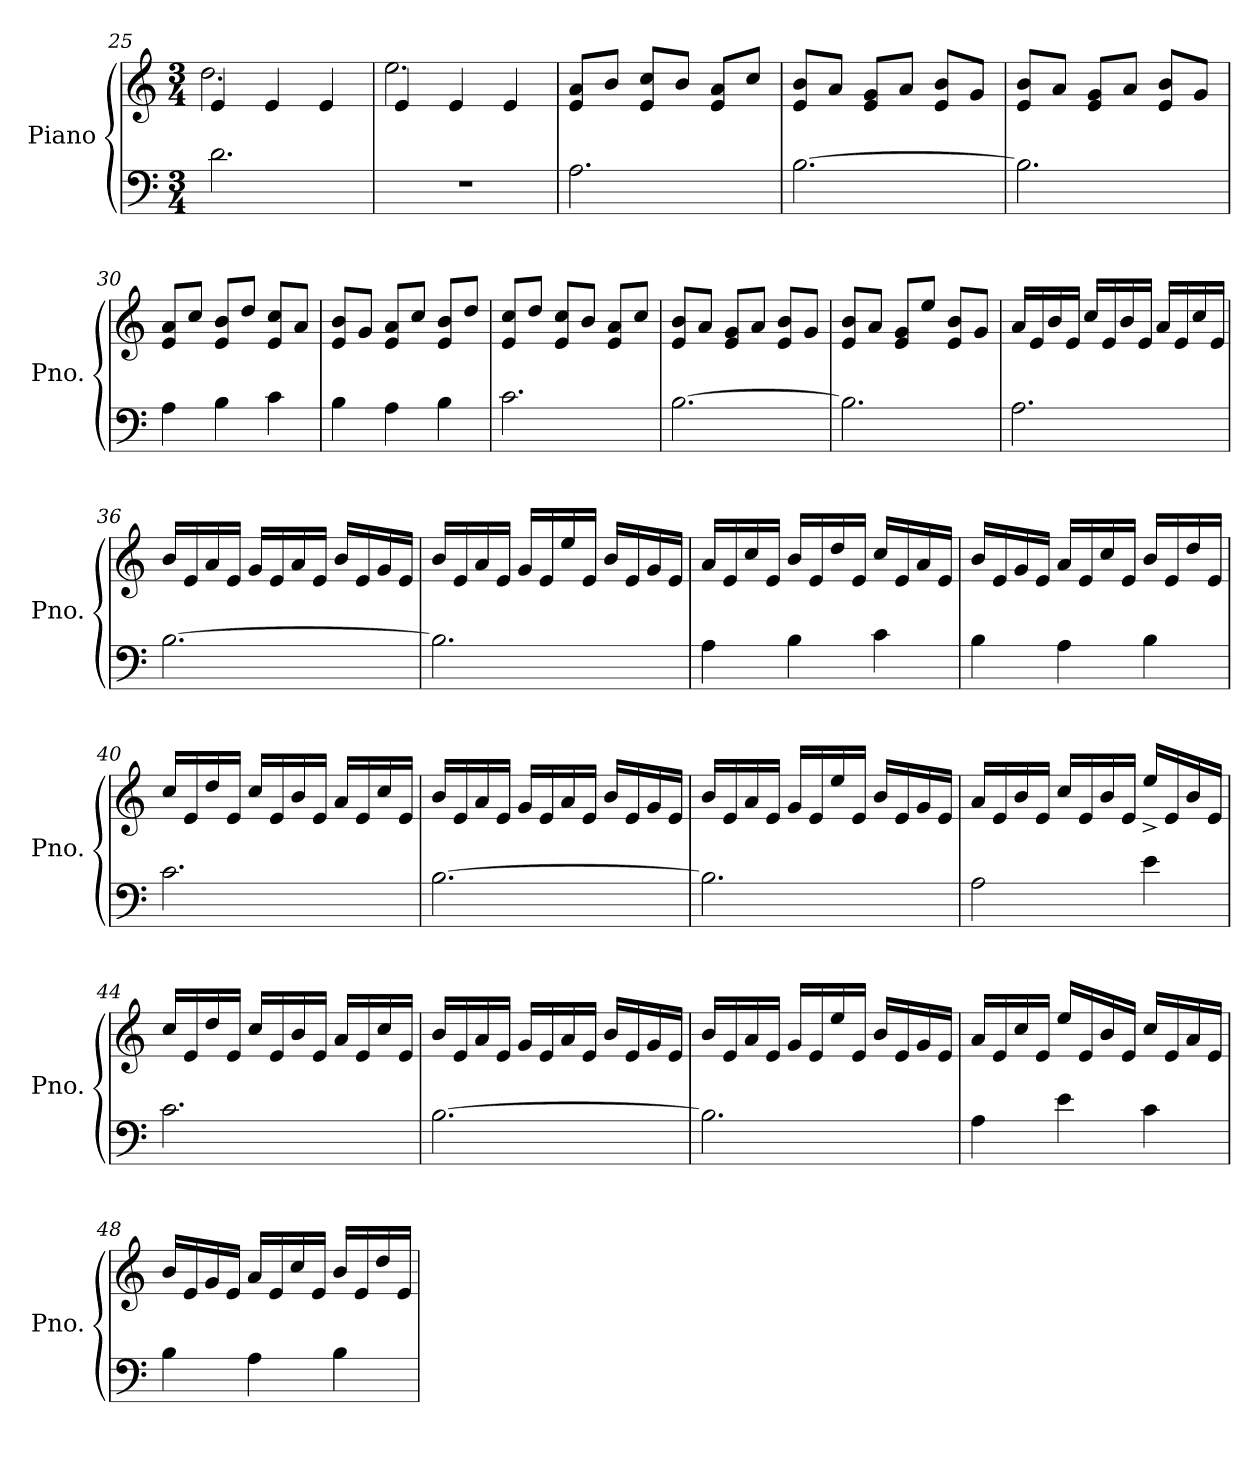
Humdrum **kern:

**kern	**kern
*part1	*part1
*staff2	*staff1
*I"Piano	*
*I'Pno.	*
*clefF4	*clefG2
*k[]	*k[]
*M3/4	*M3/4
=25	=25
*	*^
2.d\	4e/	2.dd\
.	4e/	.
.	4e/	.
=26	=26	=26
2.r	4e/	2.ee\
.	4e/	.
.	4e/	.
*	*v	*v
=27	=27
2.A\	8e/ 8a/L
.	8b/J
.	8e/ 8cc/L
.	8b/J
.	8e/ 8a/L
.	8cc/J
=28	=28
[2.B\	8e/ 8b/L
.	8a/J
.	8e/ 8g/L
.	8a/J
.	8e/ 8b/L
.	8g/J
!!LO:LB:g=z
=29	=29
2.B\]	8e/ 8b/L
.	8a/J
.	8e/ 8g/L
.	8a/J
.	8e/ 8b/L
.	8g/J
=30	=30
4A\	8e/ 8a/L
.	8cc/J
4B\	8e/ 8b/L
.	8dd/J
4c\	8e/ 8cc/L
.	8a/J
=31	=31
4B\	8e/ 8b/L
.	8g/J
4A\	8e/ 8a/L
.	8cc/J
4B\	8e/ 8b/L
.	8dd/J
=32	=32
2.c\	8e/ 8cc/L
.	8dd/J
.	8e/ 8cc/L
.	8b/J
.	8e/ 8a/L
.	8cc/J
=33	=33
[2.B\	8e/ 8b/L
.	8a/J
.	8e/ 8g/L
.	8a/J
.	8e/ 8b/L
.	8g/J
=34	=34
2.B\]	8e/ 8b/L
.	8a/J
.	8e/ 8g/L
.	8ee/J
.	8e/ 8b/L
.	8g/J
!!LO:LB:g=z
=35	=35
2.A\	16a/LL
.	16e/
.	16b/
.	16e/JJ
.	16cc/LL
.	16e/
.	16b/
.	16e/JJ
.	16a/LL
.	16e/
.	16cc/
.	16e/JJ
=36	=36
[2.B\	16b/LL
.	16e/
.	16a/
.	16e/JJ
.	16g/LL
.	16e/
.	16a/
.	16e/JJ
.	16b/LL
.	16e/
.	16g/
.	16e/JJ
=37	=37
2.B\]	16b/LL
.	16e/
.	16a/
.	16e/JJ
.	16g/LL
.	16e/
.	16ee/
.	16e/JJ
.	16b/LL
.	16e/
.	16g/
.	16e/JJ
!!LO:PB:g=z
=38	=38
4A\	16a/LL
.	16e/
.	16cc/
.	16e/JJ
4B\	16b/LL
.	16e/
.	16dd/
.	16e/JJ
4c\	16cc/LL
.	16e/
.	16a/
.	16e/JJ
=39	=39
4B\	16b/LL
.	16e/
.	16g/
.	16e/JJ
4A\	16a/LL
.	16e/
.	16cc/
.	16e/JJ
4B\	16b/LL
.	16e/
.	16dd/
.	16e/JJ
=40	=40
2.c\	16cc/LL
.	16e/
.	16dd/
.	16e/JJ
.	16cc/LL
.	16e/
.	16b/
.	16e/JJ
.	16a/LL
.	16e/
.	16cc/
.	16e/JJ
!!LO:LB:g=z
=41	=41
[2.B\	16b/LL
.	16e/
.	16a/
.	16e/JJ
.	16g/LL
.	16e/
.	16a/
.	16e/JJ
.	16b/LL
.	16e/
.	16g/
.	16e/JJ
=42	=42
2.B\]	16b/LL
.	16e/
.	16a/
.	16e/JJ
.	16g/LL
.	16e/
.	16ee/
.	16e/JJ
.	16b/LL
.	16e/
.	16g/
.	16e/JJ
=43	=43
2A\	16a/LL
.	16e/
.	16b/
.	16e/JJ
.	16cc/LL
.	16e/
.	16b/
.	16e/JJ
4e\	16ee^/LL
.	16e/
.	16b/
.	16e/JJ
!!LO:LB:g=z
=44	=44
2.c\	16cc/LL
.	16e/
.	16dd/
.	16e/JJ
.	16cc/LL
.	16e/
.	16b/
.	16e/JJ
.	16a/LL
.	16e/
.	16cc/
.	16e/JJ
=45	=45
[2.B\	16b/LL
.	16e/
.	16a/
.	16e/JJ
.	16g/LL
.	16e/
.	16a/
.	16e/JJ
.	16b/LL
.	16e/
.	16g/
.	16e/JJ
=46	=46
2.B\]	16b/LL
.	16e/
.	16a/
.	16e/JJ
.	16g/LL
.	16e/
.	16ee/
.	16e/JJ
.	16b/LL
.	16e/
.	16g/
.	16e/JJ
!!LO:LB:g=z
=47	=47
4A\	16a/LL
.	16e/
.	16cc/
.	16e/JJ
4e\	16ee/LL
.	16e/
.	16b/
.	16e/JJ
4c\	16cc/LL
.	16e/
.	16a/
.	16e/JJ
=48	=48
4B\	16b/LL
.	16e/
.	16g/
.	16e/JJ
4A\	16a/LL
.	16e/
.	16cc/
.	16e/JJ
4B\	16b/LL
.	16e/
.	16dd/
.	16e/JJ
=	=
*-	*-
